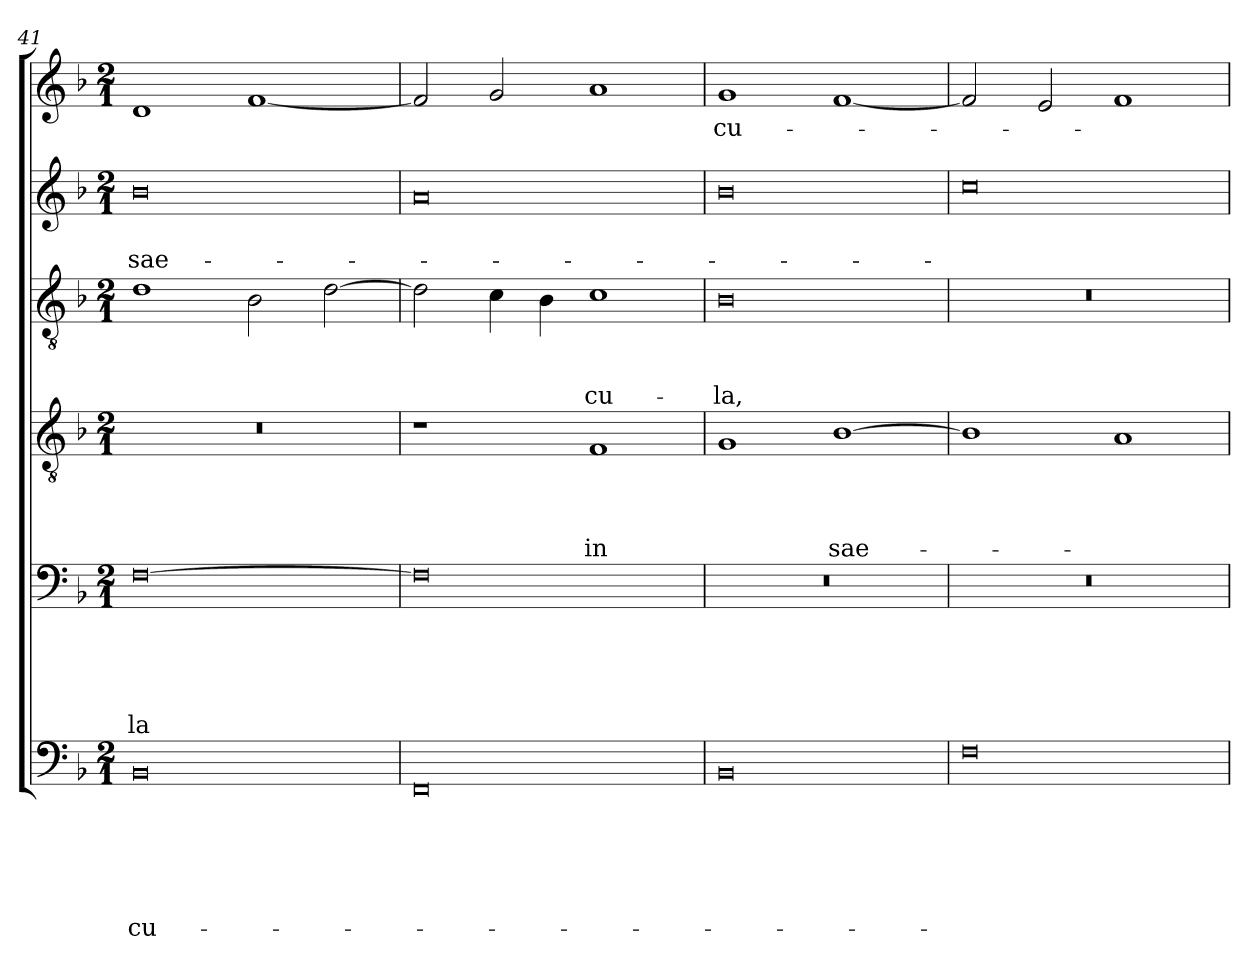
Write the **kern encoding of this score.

**kern	**text	**text	**text	**text	**text	**text	**kern	**text	**text	**text	**text	**text	**kern	**text	**text	**text	**text	**kern	**text	**text	**text	**kern	**text	**text	**kern	**text
*part6	*part6	*part6	*part6	*part6	*part6	*part6	*part5	*part5	*part5	*part5	*part5	*part5	*part4	*part4	*part4	*part4	*part4	*part3	*part3	*part3	*part3	*part2	*part2	*part2	*part1	*part1
*staff6	*staff6	*staff6	*staff6	*staff6	*staff6	*staff6	*staff5	*staff5	*staff5	*staff5	*staff5	*staff5	*staff4	*staff4	*staff4	*staff4	*staff4	*staff3	*staff3	*staff3	*staff3	*staff2	*staff2	*staff2	*staff1	*staff1
*clefF4	*	*	*	*	*	*	*clefF4	*	*	*	*	*	*clefGv2	*	*	*	*	*clefGv2	*	*	*	*clefG2	*	*	*clefG2	*
*k[b-]	*	*	*	*	*	*	*k[b-]	*	*	*	*	*	*k[b-]	*	*	*	*	*k[b-]	*	*	*	*k[b-]	*	*	*k[b-]	*
*F:	*	*	*	*	*	*	*F:	*	*	*	*	*	*F:	*	*	*	*	*F:	*	*	*	*F:	*	*	*F:	*
*M2/1	*	*	*	*	*	*	*M2/1	*	*	*	*	*	*M2/1	*	*	*	*	*M2/1	*	*	*	*M2/1	*	*	*M2/1	*
=41	=41	=41	=41	=41	=41	=41	=41	=41	=41	=41	=41	=41	=41	=41	=41	=41	=41	=41	=41	=41	=41	=41	=41	=41	=41	=41
!	!	!	!	!	!	!LO:LY:b	!	!	!	!	!	!LO:LY:b	!	!	!	!	!	!	!	!	!	!	!	!LO:LY:b	!	!
0BB-	.	.	.	.	.	-cu-	[0F	.	.	.	.	-la	0r	.	.	.	.	1d	.	.	.	0b-	.	sae-	1d	.
.	.	.	.	.	.	.	.	.	.	.	.	.	.	.	.	.	.	2B-\	.	.	.	.	.	.	[1f	.
.	.	.	.	.	.	.	.	.	.	.	.	.	.	.	.	.	.	[2d\	.	.	.	.	.	.	.	.
=42	=42	=42	=42	=42	=42	=42	=42	=42	=42	=42	=42	=42	=42	=42	=42	=42	=42	=42	=42	=42	=42	=42	=42	=42	=42	=42
0FF	.	.	.	.	.	.	0F]	.	.	.	.	.	1r	.	.	.	.	2d\]	.	.	.	0a	.	.	2f/]	.
.	.	.	.	.	.	.	.	.	.	.	.	.	.	.	.	.	.	4c\	.	.	.	.	.	.	2g/	.
.	.	.	.	.	.	.	.	.	.	.	.	.	.	.	.	.	.	4B-\	.	.	.	.	.	.	.	.
!	!	!	!	!	!	!	!	!	!	!	!	!	!	!	!	!	!LO:LY:b	!	!	!	!LO:LY:b	!	!	!	!	!
.	.	.	.	.	.	.	.	.	.	.	.	.	1F	.	.	.	in	1c	.	.	-cu-	.	.	.	1a	.
=43	=43	=43	=43	=43	=43	=43	=43	=43	=43	=43	=43	=43	=43	=43	=43	=43	=43	=43	=43	=43	=43	=43	=43	=43	=43	=43
!	!	!	!	!	!	!	!	!	!	!	!	!	!	!	!	!	!	!	!	!	!LO:LY:b	!	!	!	!	!LO:LY:b
0BB-	.	.	.	.	.	.	0r	.	.	.	.	.	1G	.	.	.	.	0B-	.	.	-la,	0b-	.	.	1g	-cu-
!	!	!	!	!	!	!	!	!	!	!	!	!	!	!	!	!	!LO:LY:b	!	!	!	!	!	!	!	!	!
.	.	.	.	.	.	.	.	.	.	.	.	.	[1B-	.	.	.	sae-	.	.	.	.	.	.	.	[1f	.
=44	=44	=44	=44	=44	=44	=44	=44	=44	=44	=44	=44	=44	=44	=44	=44	=44	=44	=44	=44	=44	=44	=44	=44	=44	=44	=44
0F	.	.	.	.	.	.	0r	.	.	.	.	.	1B-]	.	.	.	.	0r	.	.	.	0cc	.	.	2f/]	.
.	.	.	.	.	.	.	.	.	.	.	.	.	.	.	.	.	.	.	.	.	.	.	.	.	2e/	.
.	.	.	.	.	.	.	.	.	.	.	.	.	1A	.	.	.	.	.	.	.	.	.	.	.	1f	.
=	=	=	=	=	=	=	=	=	=	=	=	=	=	=	=	=	=	=	=	=	=	=	=	=	=	=
*-	*-	*-	*-	*-	*-	*-	*-	*-	*-	*-	*-	*-	*-	*-	*-	*-	*-	*-	*-	*-	*-	*-	*-	*-	*-	*-
